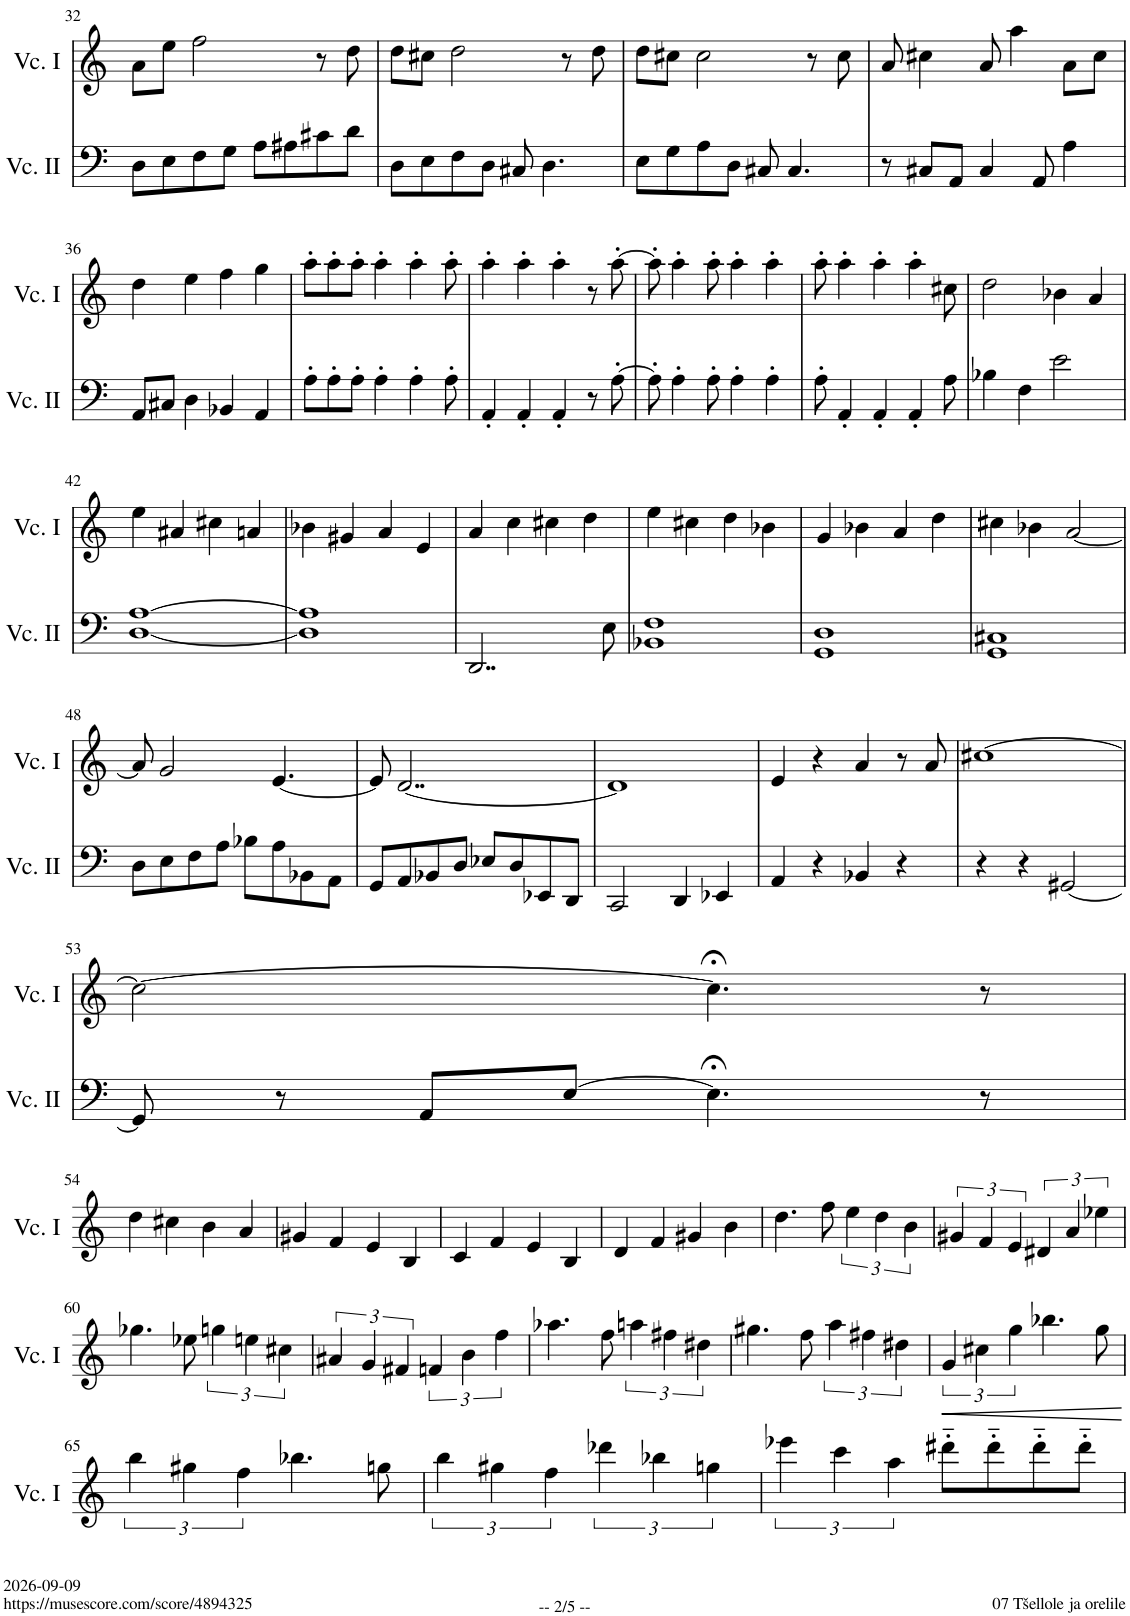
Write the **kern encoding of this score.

**kern	**kern
*part2	*part1
*staff2	*staff1
*I"Violoncello	*I"Violoncello
!!LO:PB:g=z
*clefF4	*clefG2
*k[]	*k[]
*M4/4	*M4/4
=32	=32
8D\L	8a\L
8E\	8ee\J
8F\	2ff\
8G\J	.
8A\L	.
8A#X\	.
8c#X\	8r
8d\J	8dd\
=33	=33
8D\L	8dd\L
8E\	8cc#X\J
8F\	2dd\
8D\J	.
8C#X/	.
4.D\	.
.	8r
.	8dd\
=34	=34
8E\L	8dd\L
8G\	8cc#X\J
8A\	2cc#\
8D\J	.
8C#X/	.
4.C#/	.
.	8r
.	8cc#\
=35	=35
8r	8a/
8C#X/L	4cc#X\
8AA/J	.
4C#/	8a/
.	4aa\
8AA/	.
4A\	8a\L
.	8cc#\J
!!LO:LB:g=z
=36	=36
8AA/L	4dd\
8C#X/J	.
4D\	4ee\
4BB-X/	4ff\
4AA/	4gg\
=37	=37
8A'\L	8aa'\L
8A'\	8aa'\
8A'\J	8aa'\J
4A'\	4aa'\
4A'\	4aa'\
8A'\	8aa'\
=38	=38
4AA'/	4aa'\
4AA'/	4aa'\
4AA'/	4aa'\
8r	8r
[8A'\	[8aa'\
=39	=39
8A'\]	8aa'\]
4A'\	4aa'\
8A'\	8aa'\
4A'\	4aa'\
4A'\	4aa'\
=40	=40
8A'\	8aa'\
4AA'/	4aa'\
4AA'/	4aa'\
4AA'/	4aa'\
8A\	8cc#X\
=41	=41
4B-X\	2dd\
4F\	.
2e\	4b-X\
.	4a/
!!LO:LB:g=z
=42	=42
[1D [1A	4ee\
.	4a#X/
.	4cc#X\
.	4an/
=43	=43
1D] 1A]	4b-X\
.	4g#X/
.	4a/
.	4e/
=44	=44
2..DD/	4a/
.	4cc\
.	4cc#X\
.	4dd\
8E\	.
=45	=45
1BB-X 1F	4ee\
.	4cc#X\
.	4dd\
.	4b-X\
=46	=46
1GG 1D	4g/
.	4b-X\
.	4a/
.	4dd\
=47	=47
1GG 1C#X	4cc#X\
.	4b-X\
.	[2a/
!!LO:LB:g=z
=48	=48
8D\L	8a/]
8E\	2g/
8F\	.
8A\J	.
8B-X\L	.
8A\	[4.e/
8BB-X\	.
8AA\J	.
=49	=49
8GG/L	8e/]
8AA/	[2..d/
8BB-X/	.
8D/J	.
8E-X/L	.
8D/	.
8EE-X/	.
8DD/J	.
=50	=50
2CC/	1d]
4DD/	.
4EE-X/	.
=51	=51
4AA/	4e/
4r	4r
4BB-X/	4a/
4r	8r
.	8a/
=52	=52
4r	[1cc#X
4r	.
[2GG#X/	.
!!LO:LB:g=z
=53	=53
8GG#/]	2cc#\_
8r	.
8AA/L	.
[8E/J	.
4.E;<\]	4.cc#;<\]
8r	8r
!!LO:LB:g=z
=54	=54
1r	4dd\
.	4cc#X\
.	4b\
.	4a/
=55	=55
1r	4g#X/
.	4f/
.	4e/
.	4B/
=56	=56
1r	4c/
.	4f/
.	4e/
.	4B/
=57	=57
1r	4d/
.	4f/
.	4g#X/
.	4b\
=58	=58
1r	4.dd\
.	8ff\
.	6ee\
.	6dd\
.	6b\
=59	=59
1r	6g#X/
.	6f/
.	6e/
.	6d#X/
.	6a/
.	6ee-X\
!!LO:LB:g=z
=60	=60
1r	4.gg-X\
.	8ee-X\
.	6ggn\
.	6een\
.	6cc#X\
=61	=61
1r	6a#X/
.	6g/
.	6f#X/
.	6fn/
.	6b\
.	6ff\
=62	=62
1r	4.aa-X\
.	8ff\
.	6aan\
.	6ff#X\
.	6dd#X\
=63	=63
1r	4.gg#X\
.	8ff\
.	6aa\
.	6ff#X\
.	6dd#X\
=64	=64
1r	6g/
.	6cc#X\
.	6gg\
.	4.bb-X\
.	8gg\
!!LO:LB:g=z
=65	=65
1r	6bb\
.	6gg#X\
.	6ff\
.	4.bb-X\
.	8ggn\
=66	=66
1r	6bb\
.	6gg#X\
.	6ff\
.	6ddd-X\
.	6bb-X\
.	6ggn\
=67	=67
1r	6eee-X\
.	6ccc\
.	6aa\
.	8ddd#X'~\L
.	8ddd#'~\
.	8ddd#'~\
.	8ddd#'~\J
=	=
*-	*-
